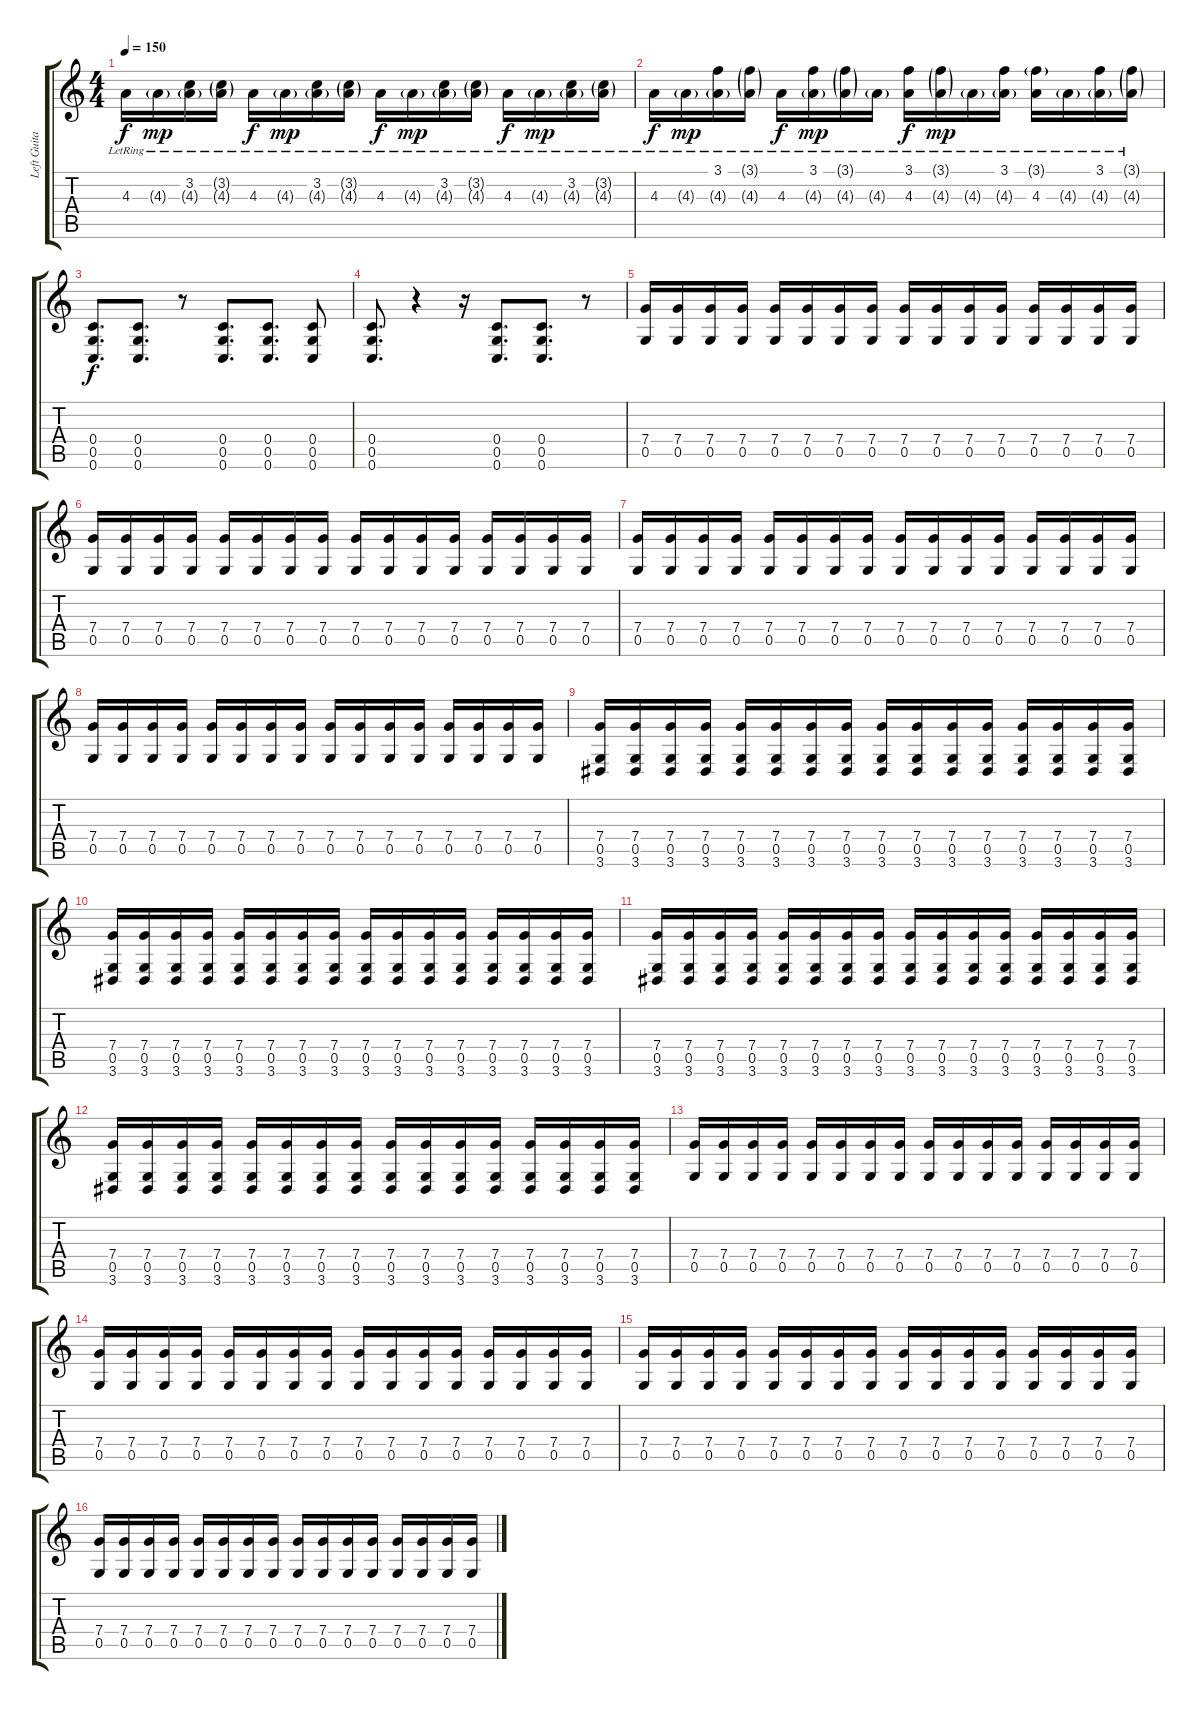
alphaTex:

\track ("Left Guitar" "Left Guita") {instrument distortionguitar}
\staff {score tabs}
\tuning (D4 A3 F3 C3 G2 C2) {hide}
\ts (4 4)
\tempo 150
\clef g2
\ks c
4.3{lr}.16{dy f} 4.3{g lr}.16{dy mp} (3.2{lr} 4.3{g lr}).16 (3.2{g lr} 4.3{g lr}).16 4.3{lr}.16{dy f} 4.3{g lr}.16{dy mp} (3.2{lr} 4.3{g lr}).16 (3.2{g lr} 4.3{g lr}).16 4.3{lr}.16{dy f} 4.3{g lr}.16{dy mp} (3.2{lr} 4.3{g lr}).16 (3.2{g lr} 4.3{g lr}).16 4.3{lr}.16{dy f} 4.3{g lr}.16{dy mp} (3.2{lr} 4.3{g lr}).16 (3.2{g lr} 4.3{g lr}).16 |
4.3{lr}.16{dy f} 4.3{g lr}.16{dy mp} (3.1{lr} 4.3{g lr}).16 (3.1{g lr} 4.3{g lr}).16 4.3{lr}.16{dy f} (3.1{lr} 4.3{g lr}).16{dy mp} (3.1{g lr} 4.3{g lr}).16 4.3{g lr}.16 (3.1{lr} 4.3{lr}).16{dy f} (3.1{g lr} 4.3{g lr}).16{dy mp} 4.3{g lr}.16 (3.1{lr} 4.3{g lr}).16 (3.1{g lr} 4.3{lr}).16 4.3{g lr}.16 (3.1{lr} 4.3{g lr}).16 (3.1{g lr} 4.3{g lr}).16 |
(0.4 0.5 0.6).8{d dy f instrument distortionguitar} (0.4 0.5 0.6).8{d} r.8 (0.4 0.5 0.6).8{d} (0.4 0.5 0.6).8{d} (0.4 0.5 0.6).8 |
(0.4 0.5 0.6).8{d} r.4 r.16 (0.4 0.5 0.6).8{d} (0.4 0.5 0.6).8{d} r.8 |
(7.4 0.5).16 (7.4 0.5).16 (7.4 0.5).16 (7.4 0.5).16 (7.4 0.5).16 (7.4 0.5).16 (7.4 0.5).16 (7.4 0.5).16 (7.4 0.5).16 (7.4 0.5).16 (7.4 0.5).16 (7.4 0.5).16 (7.4 0.5).16 (7.4 0.5).16 (7.4 0.5).16 (7.4 0.5).16 |
(7.4 0.5).16 (7.4 0.5).16 (7.4 0.5).16 (7.4 0.5).16 (7.4 0.5).16 (7.4 0.5).16 (7.4 0.5).16 (7.4 0.5).16 (7.4 0.5).16 (7.4 0.5).16 (7.4 0.5).16 (7.4 0.5).16 (7.4 0.5).16 (7.4 0.5).16 (7.4 0.5).16 (7.4 0.5).16 |
(7.4 0.5).16 (7.4 0.5).16 (7.4 0.5).16 (7.4 0.5).16 (7.4 0.5).16 (7.4 0.5).16 (7.4 0.5).16 (7.4 0.5).16 (7.4 0.5).16 (7.4 0.5).16 (7.4 0.5).16 (7.4 0.5).16 (7.4 0.5).16 (7.4 0.5).16 (7.4 0.5).16 (7.4 0.5).16 |
(7.4 0.5).16 (7.4 0.5).16 (7.4 0.5).16 (7.4 0.5).16 (7.4 0.5).16 (7.4 0.5).16 (7.4 0.5).16 (7.4 0.5).16 (7.4 0.5).16 (7.4 0.5).16 (7.4 0.5).16 (7.4 0.5).16 (7.4 0.5).16 (7.4 0.5).16 (7.4 0.5).16 (7.4 0.5).16 |
(7.4 0.5 3.6).16 (7.4 0.5 3.6).16 (7.4 0.5 3.6).16 (7.4 0.5 3.6).16 (7.4 0.5 3.6).16 (7.4 0.5 3.6).16 (7.4 0.5 3.6).16 (7.4 0.5 3.6).16 (7.4 0.5 3.6).16 (7.4 0.5 3.6).16 (7.4 0.5 3.6).16 (7.4 0.5 3.6).16 (7.4 0.5 3.6).16 (7.4 0.5 3.6).16 (7.4 0.5 3.6).16 (7.4 0.5 3.6).16 |
(7.4 0.5 3.6).16 (7.4 0.5 3.6).16 (7.4 0.5 3.6).16 (7.4 0.5 3.6).16 (7.4 0.5 3.6).16 (7.4 0.5 3.6).16 (7.4 0.5 3.6).16 (7.4 0.5 3.6).16 (7.4 0.5 3.6).16 (7.4 0.5 3.6).16 (7.4 0.5 3.6).16 (7.4 0.5 3.6).16 (7.4 0.5 3.6).16 (7.4 0.5 3.6).16 (7.4 0.5 3.6).16 (7.4 0.5 3.6).16 |
(7.4 0.5 3.6).16 (7.4 0.5 3.6).16 (7.4 0.5 3.6).16 (7.4 0.5 3.6).16 (7.4 0.5 3.6).16 (7.4 0.5 3.6).16 (7.4 0.5 3.6).16 (7.4 0.5 3.6).16 (7.4 0.5 3.6).16 (7.4 0.5 3.6).16 (7.4 0.5 3.6).16 (7.4 0.5 3.6).16 (7.4 0.5 3.6).16 (7.4 0.5 3.6).16 (7.4 0.5 3.6).16 (7.4 0.5 3.6).16 |
(7.4 0.5 3.6).16 (7.4 0.5 3.6).16 (7.4 0.5 3.6).16 (7.4 0.5 3.6).16 (7.4 0.5 3.6).16 (7.4 0.5 3.6).16 (7.4 0.5 3.6).16 (7.4 0.5 3.6).16 (7.4 0.5 3.6).16 (7.4 0.5 3.6).16 (7.4 0.5 3.6).16 (7.4 0.5 3.6).16 (7.4 0.5 3.6).16 (7.4 0.5 3.6).16 (7.4 0.5 3.6).16 (7.4 0.5 3.6).16 |
(7.4 0.5).16 (7.4 0.5).16 (7.4 0.5).16 (7.4 0.5).16 (7.4 0.5).16 (7.4 0.5).16 (7.4 0.5).16 (7.4 0.5).16 (7.4 0.5).16 (7.4 0.5).16 (7.4 0.5).16 (7.4 0.5).16 (7.4 0.5).16 (7.4 0.5).16 (7.4 0.5).16 (7.4 0.5).16 |
(7.4 0.5).16 (7.4 0.5).16 (7.4 0.5).16 (7.4 0.5).16 (7.4 0.5).16 (7.4 0.5).16 (7.4 0.5).16 (7.4 0.5).16 (7.4 0.5).16 (7.4 0.5).16 (7.4 0.5).16 (7.4 0.5).16 (7.4 0.5).16 (7.4 0.5).16 (7.4 0.5).16 (7.4 0.5).16 |
(7.4 0.5).16 (7.4 0.5).16 (7.4 0.5).16 (7.4 0.5).16 (7.4 0.5).16 (7.4 0.5).16 (7.4 0.5).16 (7.4 0.5).16 (7.4 0.5).16 (7.4 0.5).16 (7.4 0.5).16 (7.4 0.5).16 (7.4 0.5).16 (7.4 0.5).16 (7.4 0.5).16 (7.4 0.5).16 |
(7.4 0.5).16 (7.4 0.5).16 (7.4 0.5).16 (7.4 0.5).16 (7.4 0.5).16 (7.4 0.5).16 (7.4 0.5).16 (7.4 0.5).16 (7.4 0.5).16 (7.4 0.5).16 (7.4 0.5).16 (7.4 0.5).16 (7.4 0.5).16 (7.4 0.5).16 (7.4 0.5).16 (7.4 0.5).16
